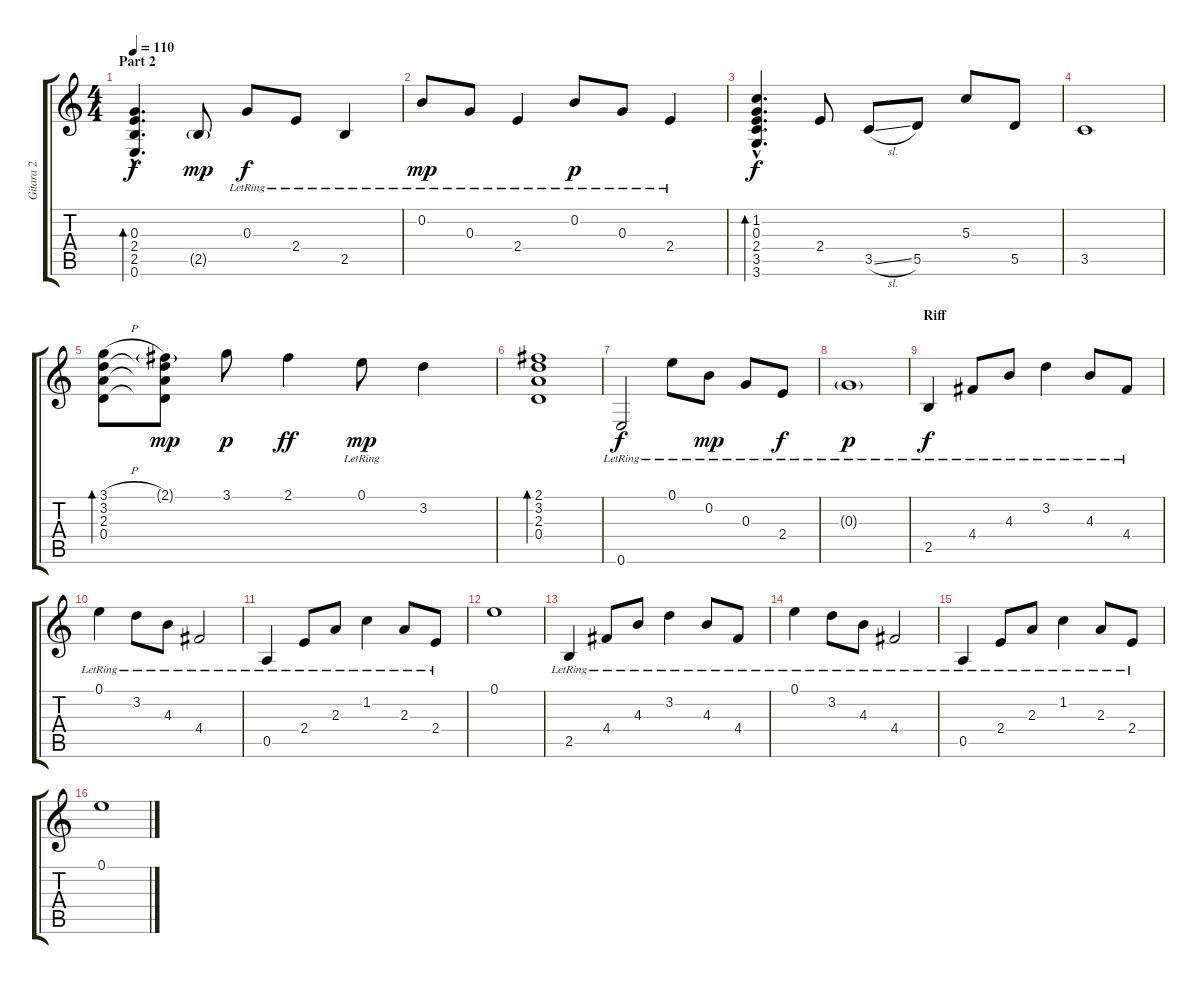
\track ("Gitara 2" "Gitara 2") {instrument acousticguitarsteel}
\staff {score tabs}
\tuning (E4 B3 G3 D3 A2 E2) {hide}
\ts (4 4)
\section ("" "Part 2")
\tempo 110
\clef g2
\ks c
(0.3{hac} 2.4{hac} 2.5{hac} 0.6{hac}).4{d bd 240 dy f} 2.5{g}.8{dy mp} 0.3{lr}.8{dy f} 2.4{lr}.8 2.5{lr}.4 |
0.2{lr}.8{dy mp} 0.3{lr}.8 2.4{lr}.4 0.2{lr}.8{dy p} 0.3{lr}.8 2.4{lr}.4 |
(1.2{hac} 0.3{hac} 2.4{hac} 3.5{hac} 3.6{hac}).4{d bd 240 dy f} 2.4.8 3.5{sl}.8 5.5.8 5.3.8 5.5.8 |
3.5.1 |
(3.1{h} 3.2 2.3 0.4).8{bd 480} (2.1{g} 3.2{t} 2.3{t} 0.4{t}).8{dy mp} 3.1.8{dy p} 2.1.4{dy ff} 0.1{lr}.8{dy mp} 3.2.4 |
(2.1 3.2 2.3 0.4).1{bd 240} |
0.6{lr}.2{dy f} 0.1{lr}.8 0.2{lr}.8{dy mp} 0.3{lr}.8 2.4{lr}.8{dy f} |
0.3{g lr}.1{dy p} |
\section ("" "Riff")
2.5{lr}.4{dy f} 4.4{lr}.8 4.3{lr}.8 3.2{lr}.4 4.3{lr}.8 4.4{lr}.8 |
0.1{lr}.4 3.2{lr}.8 4.3{lr}.8 4.4{lr}.2 |
0.5{lr}.4 2.4{lr}.8 2.3{lr}.8 1.2{lr}.4 2.3{lr}.8 2.4{lr}.8 |
0.1.1 |
2.5{lr}.4 4.4{lr}.8 4.3{lr}.8 3.2{lr}.4 4.3{lr}.8 4.4{lr}.8 |
0.1{lr}.4 3.2{lr}.8 4.3{lr}.8 4.4{lr}.2 |
0.5{lr}.4 2.4{lr}.8 2.3{lr}.8 1.2{lr}.4 2.3{lr}.8 2.4{lr}.8 |
0.1.1
